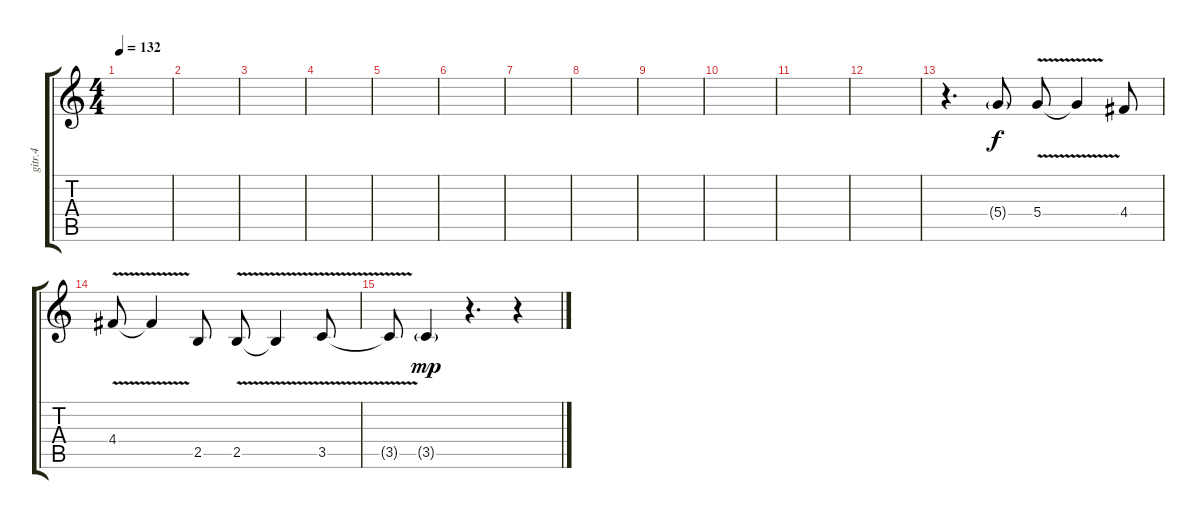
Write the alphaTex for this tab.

\track ("gitr.4" "gitr.4") {instrument overdrivenguitar}
\staff {score tabs}
\tuning (E4 B3 G3 D3 A2 E2) {hide}
\ts (4 4)
\tempo 132
\clef g2
\ks c
|
|
|
|
|
|
|
|
|
|
|
|
r.4{d} 5.4{g}.8 5.4{v}.8{dy f} 5.4{t}.4 4.4.8 |
4.4{v}.8 4.4{t}.4 2.5.8 2.5{v}.8 2.5{t}.4 3.5{v}.8 |
3.5{t}.8 3.5{g}.4{dy mp} r.4{d} r.4
